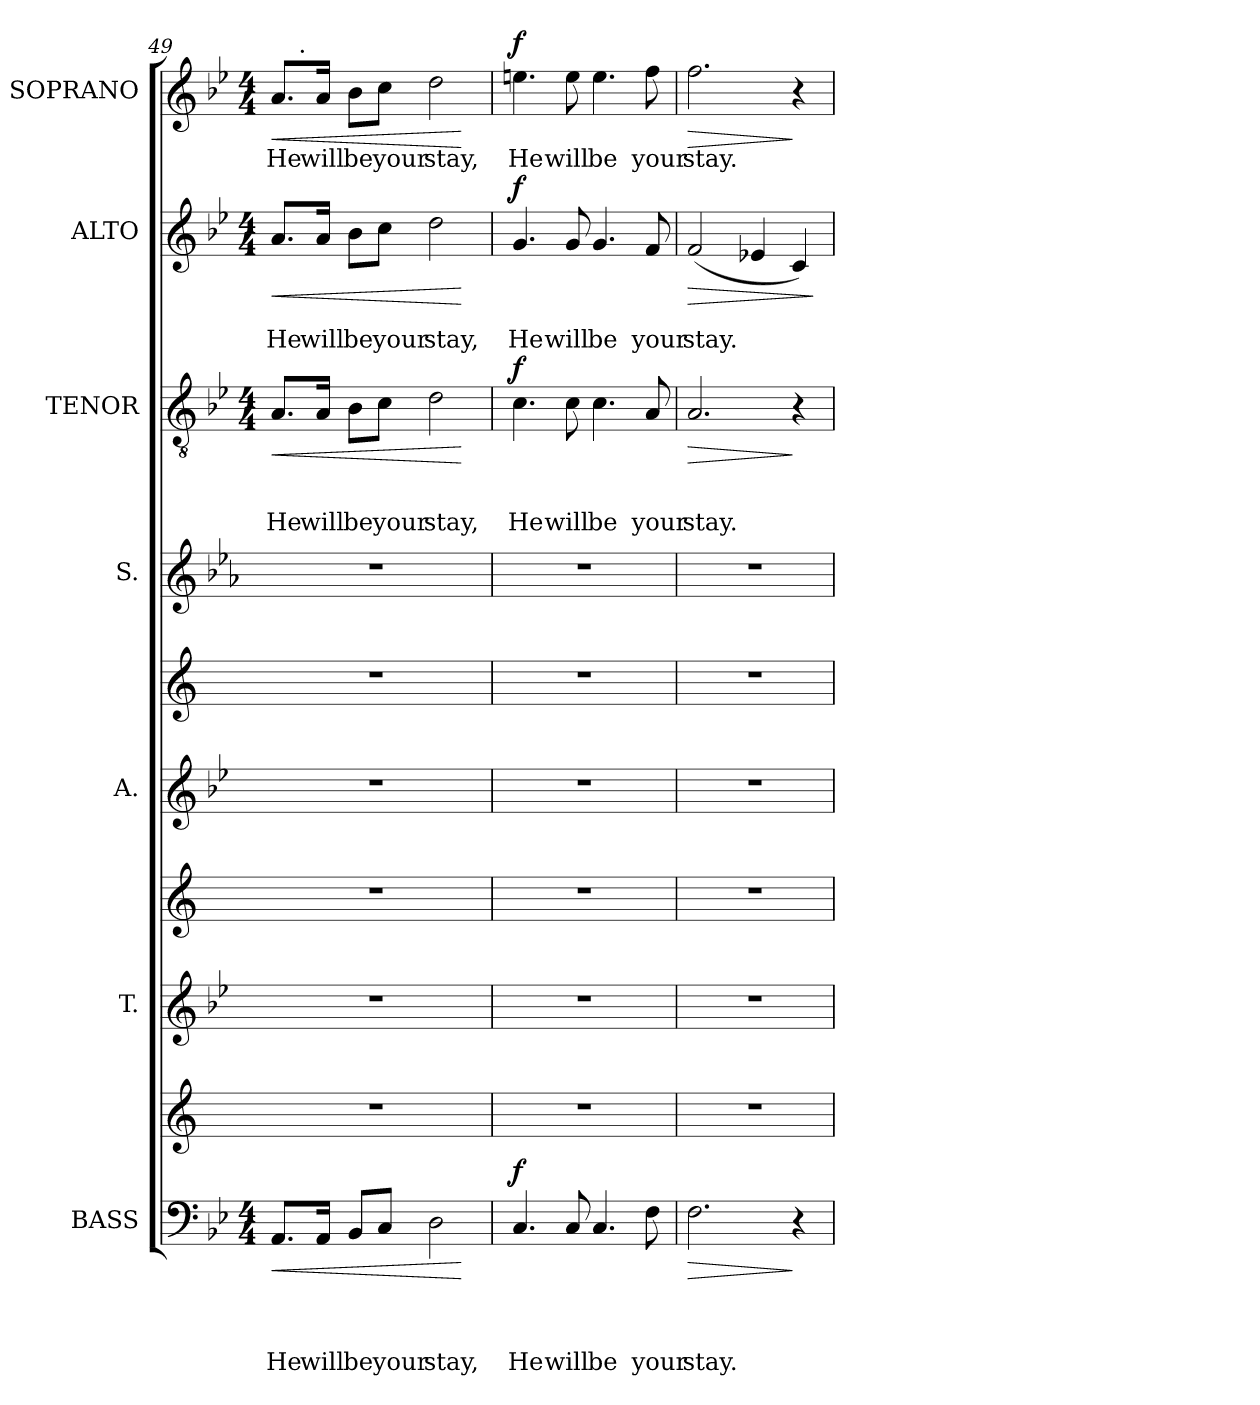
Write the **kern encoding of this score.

**kern	**text	**text	**text	**text	**dynam	**kern	**kern	**kern	**kern	**kern	**kern	**kern	**text	**text	**text	**dynam	**kern	**text	**text	**dynam	**kern	**text	**dynam
*part10	*part10	*part10	*part10	*part10	*part10	*part9	*part8	*part7	*part6	*part5	*part4	*part3	*part3	*part3	*part3	*part3	*part2	*part2	*part2	*part2	*part1	*part1	*part1
*staff10	*staff10	*staff10	*staff10	*staff10	*staff10	*staff9	*staff8	*staff7	*staff6	*staff5	*staff4	*staff3	*staff3	*staff3	*staff3	*staff3	*staff2	*staff2	*staff2	*staff2	*staff1	*staff1	*staff1
*I"BASS	*	*	*	*	*	*	*I"T.	*	*I"A.	*	*I"S.	*I"TENOR	*	*	*	*	*I"ALTO	*	*	*	*I"SOPRANO	*	*
*I'B.	*	*	*	*	*	*	*I'T.	*	*I'A.	*	*I'S.	*I'T.	*	*	*	*	*I'A.	*	*	*	*I'S.	*	*
*clefF4	*	*	*	*	*	*clefG2	*clefG2	*clefG2	*clefG2	*clefG2	*clefG2	*clefGv2	*	*	*	*	*clefG2	*	*	*	*clefG2	*	*
*	*	*	*	*	*	*ITrd1c2	*	*ITrd1c2	*	*ITrd1c2	*ITrd3c5	*	*	*	*	*	*	*	*	*	*	*	*
*k[b-e-]	*	*	*	*	*	*k[b-e-]	*k[b-e-]	*k[b-e-]	*k[b-e-]	*k[b-e-]	*k[b-e-]	*k[b-e-]	*	*	*	*	*k[b-e-]	*	*	*	*k[b-e-]	*	*
*B-:	*	*	*	*	*	*B-:	*B-:	*B-:	*B-:	*B-:	*B-:	*B-:	*	*	*	*	*B-:	*	*	*	*B-:	*	*
*M4/4	*	*	*	*	*	*	*	*	*	*	*	*M4/4	*	*	*	*	*M4/4	*	*	*	*M4/4	*	*
=49	=49	=49	=49	=49	=49	=49	=49	=49	=49	=49	=49	=49	=49	=49	=49	=49	=49	=49	=49	=49	=49	=49	=49
!	!	!	!	!LO:LY:b	!LO:HP:b	!	!	!	!	!	!	!	!	!	!LO:LY:b	!LO:HP:b	!	!	!LO:LY:b	!LO:HP:b	!	!LO:LY:b	!LO:HP:b
*	*	*	*	*	*	*	*	*	*	*	*	*	*	*	*	*	*	*	*	*	*^	*	*
8.AA/L	.	.	.	He	<	1r	1r	1r	1r	1r	1r	8.A/L	.	.	He	<	8.a/L	.	He	<	8.a/L	8ryy	He	<
!	!	!	!	!	!	!	!	!	!	!	!	!	!	!	!	!	!	!	!	!	!	!LO:TX:a:t=.	!	!
.	.	.	.	.	.	.	.	.	.	.	.	.	.	.	.	.	.	.	.	.	.	2..ryy	.	.
!	!	!	!	!LO:LY:b	!	!	!	!	!	!	!	!	!	!	!LO:LY:b	!	!	!	!LO:LY:b	!	!	!	!LO:LY:b	!
16AA/Jk	.	.	.	will	.	.	.	.	.	.	.	16A/Jk	.	.	will	.	16a/Jk	.	will	.	16a/Jk	.	will	.
!	!	!	!	!LO:LY:b	!	!	!	!	!	!	!	!	!	!	!LO:LY:b	!	!	!	!LO:LY:b	!	!	!	!LO:LY:b	!
8BB-/L	.	.	.	be	.	.	.	.	.	.	.	8B-\L	.	.	be	.	8b-\L	.	be	.	8b-\L	.	be	.
!	!	!	!	!LO:LY:b	!	!	!	!	!	!	!	!	!	!	!LO:LY:b	!	!	!	!LO:LY:b	!	!	!	!LO:LY:b	!
8C/J	.	.	.	your	.	.	.	.	.	.	.	8c\J	.	.	your	.	8cc\J	.	your	.	8cc\J	.	your	.
!	!	!	!	!LO:LY:b	!	!	!	!	!	!	!	!	!	!	!LO:LY:b	!	!	!	!LO:LY:b	!	!	!	!LO:LY:b	!
2D\	.	.	.	stay,	.	.	.	.	.	.	.	2d\	.	.	stay,	.	2dd\	.	stay,	.	2dd\	.	stay,	.
.	.	.	.	.	[	.	.	.	.	.	.	.	.	.	.	[	.	.	.	[	.	.	.	[
=50	=50	=50	=50	=50	=50	=50	=50	=50	=50	=50	=50	=50	=50	=50	=50	=50	=50	=50	=50	=50	=50	=50	=50	=50
!	!	!	!	!LO:LY:b	!LO:DY:a	!	!	!	!	!	!	!	!	!	!LO:LY:b	!LO:DY:a	!	!	!LO:LY:b	!LO:DY:a	!	!	!LO:LY:b	!LO:DY:a
*	*	*	*	*	*	*	*	*	*	*	*	*	*	*	*	*	*	*	*	*	*v	*v	*	*
4.C/	.	.	.	He	f	1r	1r	1r	1r	1r	1r	4.c\	.	.	He	f	4.g/	.	He	f	4.een\	He	f
!	!	!	!	!LO:LY:b	!	!	!	!	!	!	!	!	!	!	!LO:LY:b	!	!	!	!LO:LY:b	!	!	!LO:LY:b	!
8C/	.	.	.	will	.	.	.	.	.	.	.	8c\	.	.	will	.	8g/	.	will	.	8ee\	will	.
!	!	!	!	!LO:LY:b	!	!	!	!	!	!	!	!	!	!	!LO:LY:b	!	!	!	!LO:LY:b	!	!	!LO:LY:b	!
4.C/	.	.	.	be	.	.	.	.	.	.	.	4.c\	.	.	be	.	4.g/	.	be	.	4.ee\	be	.
!	!	!	!	!LO:LY:b	!	!	!	!	!	!	!	!	!	!	!LO:LY:b	!	!	!	!LO:LY:b	!	!	!LO:LY:b	!
8F\	.	.	.	your	.	.	.	.	.	.	.	8A/	.	.	your	.	8f/	.	your	.	8ff\	your	.
=51	=51	=51	=51	=51	=51	=51	=51	=51	=51	=51	=51	=51	=51	=51	=51	=51	=51	=51	=51	=51	=51	=51	=51
!	!	!	!	!LO:LY:b	!LO:HP:b	!	!	!	!	!	!	!	!	!	!LO:LY:b	!LO:HP:b	!	!	!LO:LY:b	!LO:HP:b	!	!LO:LY:b	!LO:HP:b
2.F\	.	.	.	stay.	>	1r	1r	1r	1r	1r	1r	2.A/	.	.	stay.	>	(<2f/	.	stay.	>	2.ff\	stay.	>
.	.	.	.	.	.	.	.	.	.	.	.	.	.	.	.	.	4e-X/	.	.	.	.	.	.
4r	.	.	.	.	]	.	.	.	.	.	.	4r	.	.	.	]	4c/)	.	.	.	4r	.	]
.	.	.	.	.	.	.	.	.	.	.	.	.	.	.	.	.	.	.	.	]	.	.	.
=	=	=	=	=	=	=	=	=	=	=	=	=	=	=	=	=	=	=	=	=	=	=	=
*-	*-	*-	*-	*-	*-	*-	*-	*-	*-	*-	*-	*-	*-	*-	*-	*-	*-	*-	*-	*-	*-	*-	*-
